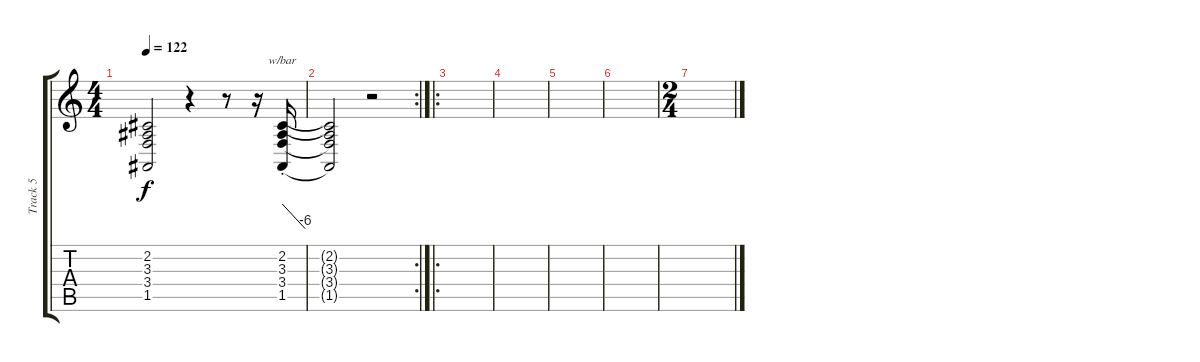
\track ("Track 5" "Track 5") {instrument seashore}
\staff {score tabs}
\tuning (E4 B3 G3 D3 A2 E2) {hide}
\ts (4 4)
\tempo 122
\clef g2
\ks c
(2.2{t} 3.3{t} 3.4{t} 1.5{t}).2{dy f} r.4 r.8 r.16 (2.2{st} 3.3{st} 3.4 1.5{st}).16{tbe (dive default 0 0 60 -24)} |
\rc 2
(2.2{t} 3.3{t} 3.4{t} 1.5{t}).2 r.2 |
\ro
|
|
|
|
\ts (2 4)
